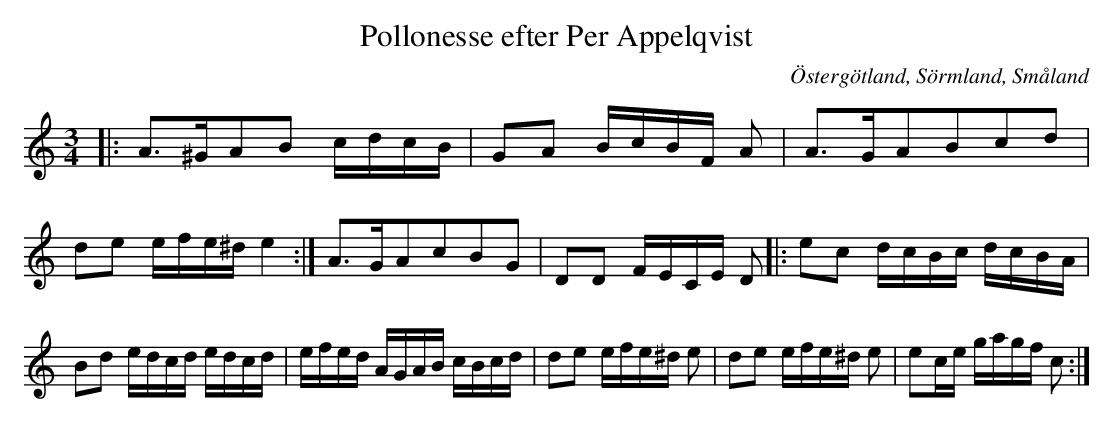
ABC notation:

X:1
T:Pollonesse efter Per Appelqvist
O:Östergötland, Sörmland, Småland
M:3/4
L:1/8
K:C
|: A>^GAB c/2d/2c/2B/2| GA B/2c/2B/2F/2 A | A>GABcd | de e/2f/2e/2^d/2 e2 :| A>GAcBG | DD F/2E/2C/2E/2 D |: ec d/2c/2B/2c/2 d/2c/2B/2A/2 | Bd e/2d/2c/2d/2 e/2d/2c/2d/2 |e/2f/2e/2d/2 A/2G/2A/2B/2 c/2B/2c/2d/2 | de e/2f/2e/2^d/2 e |de e/2f/2e/2^d/2 e | ec/2e/2 g/2/a/2g/2f/2 c :|
